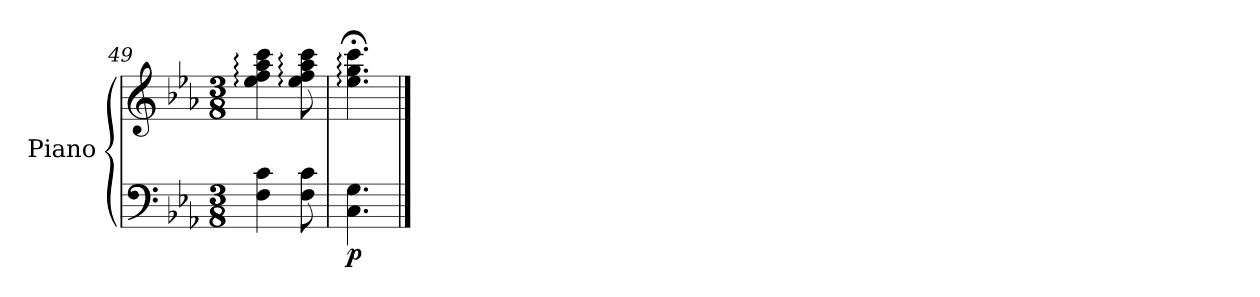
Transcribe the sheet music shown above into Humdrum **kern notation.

**kern	**kern	**dynam
*part1	*part1	*part1
*staff2	*staff1	*staff1/2
*I"Piano	*	*
*I'Pno.	*	*
*clefF4	*clefG2	*
*k[b-e-a-]	*k[b-e-a-]	*
*M3/8	*M3/8	*
=49	=49	=49
4F\ 4c\	4ee-\: 4ff\: 4aa-\: 4ccc\:	.
8F\ 8c\	8ee-\: 8ff\: 8aa-\: 8ccc\:	.
=50	=50	=50
!	!	!LO:DY:b=2
4.C\ 4.G\	4.ee-\;<: 4.gg\;<: 4.ccc\;<:	p
==	==	==
*-	*-	*-
